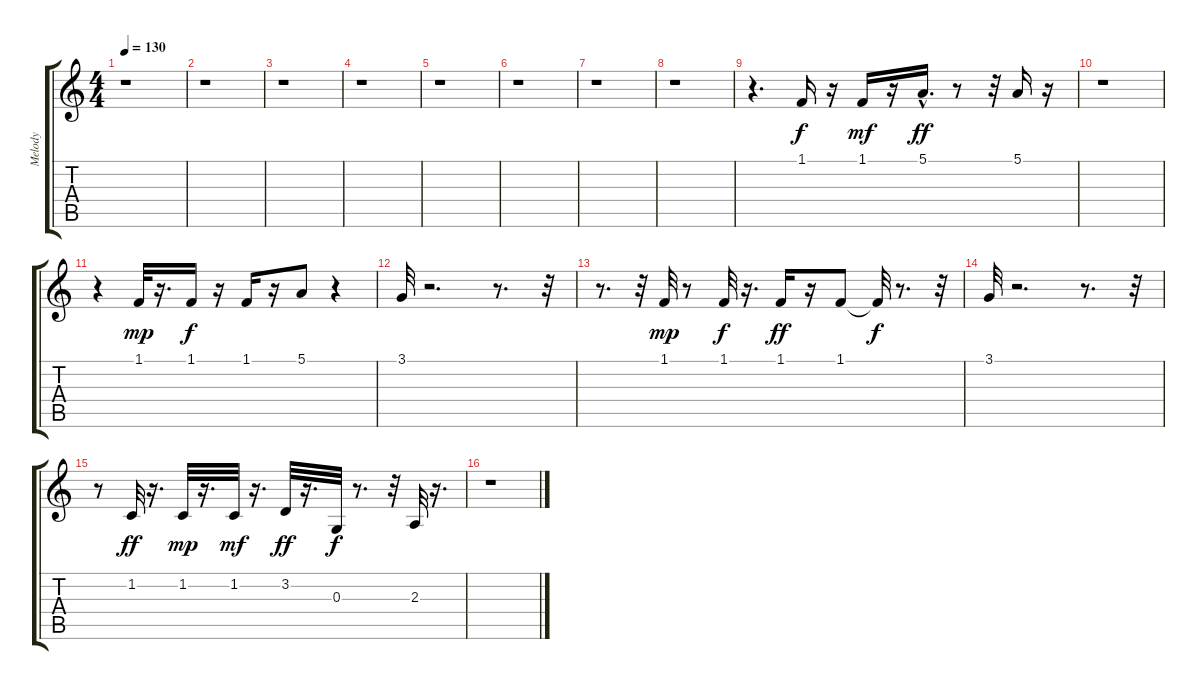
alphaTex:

\track ("Melody" "Melody") {instrument fx5brightness}
\staff {score tabs}
\tuning (E4 B3 G3 D3 A2 E2) {hide}
\ts (4 4)
\tempo 130
\clef g2
\ks c
r.1{dy ff} |
r.1 |
r.1 |
r.1 |
r.1 |
r.1 |
r.1 |
r.1 |
r.4{d} 1.1.16{dy f} r.16 1.1.16{dy mf} r.16 5.1{hac}.16{d dy ff} r.8 r.32 5.1.16 r.16 |
r.1 |
r.4 1.1.32{dy mp} r.16{d} 1.1.16{dy f} r.16 1.1.16 r.16 5.1.8 r.4 |
3.1.32 r.2{d} r.8{d} r.32 |
r.8{d} r.32 1.1.32{dy mp} r.8 1.1.32{dy f} r.16{d} 1.1.16{dy ff} r.16 1.1.8 1.1{t}.32{dy f} r.8{d} r.32 |
3.1.32 r.2{d} r.8{d} r.32 |
r.8 1.2.32{dy ff} r.16{d} 1.2.32{dy mp} r.16{d} 1.2.32{dy mf} r.16{d} 3.2.32{dy ff} r.16{d} 0.3.32{dy f} r.8{d} r.32 2.3.32 r.16{d} |
r.1
